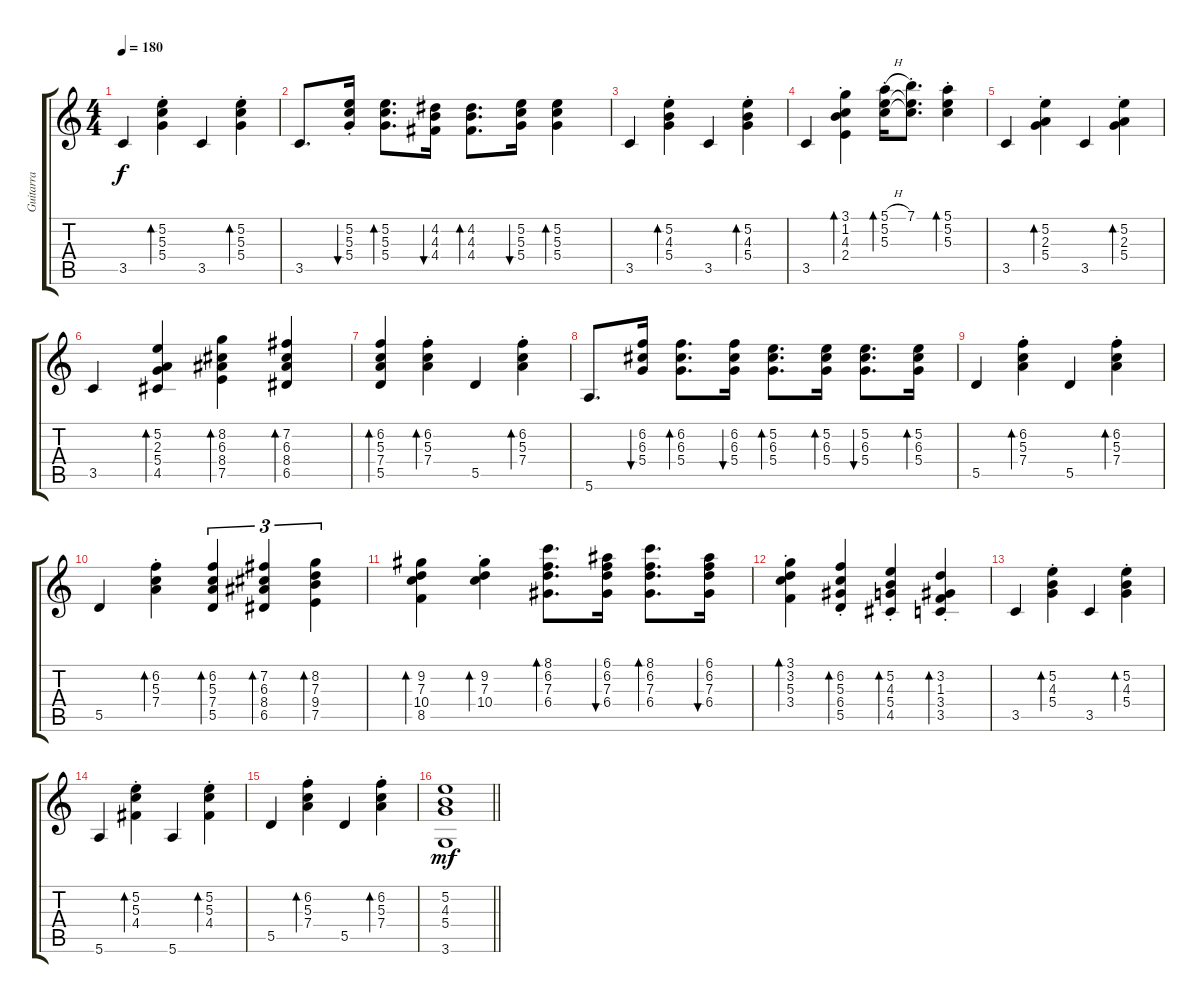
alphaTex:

\track ("Guitarra" "Guitarra") {instrument electricguitarjazz}
\staff {score tabs}
\tuning (E4 B3 G3 D3 A2 E2) {hide}
\ts (4 4)
\tempo 180
\clef g2
\ks c
3.5.4{dy f} (5.2{st} 5.3{st} 5.4{st}).4{bd 60} 3.5.4 (5.2{st} 5.3{st} 5.4{st}).4{bd 60} |
3.5.8{d} (5.2{st} 5.3{st} 5.4{st}).16{bu 60} (5.2 5.3 5.4).8{d bd 60} (4.2 4.3 4.4).16{bu 60} (4.2 4.3 4.4).8{d bd 60} (5.2 5.3 5.4).16{bu 60} (5.2 5.3 5.4).4{bd 60} |
3.5.4 (5.2{st} 4.3{st} 5.4{st}).4{bd 60} 3.5.4 (5.2{st} 4.3{st} 5.4{st}).4{bd 60} |
3.5.4 (3.1 1.2{st} 4.3{st} 2.4{st}).4{bd 60} (5.1{h st} 5.2{st} 5.3{st}).16{bd 60} (7.1{st} 5.2{t} 5.3{t}).8{d} (5.1 5.2{st} 5.3{st}).4{bd 60} |
3.5.4 (5.2{st} 2.3{st} 5.4{st}).4{bd 60} 3.5.4 (5.2{st} 2.3{st} 5.4{st}).4{bd 60} |
3.5.4 (5.2 2.3 5.4 4.5).4{bd 60} (8.2 6.3 8.4 7.5).4{bd 60} (7.2 6.3 8.4 6.5).4{bd 60} |
(6.2 5.3 7.4 5.5).4{bd 60} (6.2{st} 5.3{st} 7.4{st}).4{bd 60} 5.5.4 (6.2{st} 5.3{st} 7.4{st}).4{bd 60} |
5.6.8{d} (6.2 6.3 5.4).16{bu 60} (6.2 6.3 5.4).8{d bd 60} (6.2 6.3 5.4).16{bu 60} (5.2 6.3 5.4).8{d bd 60} (5.2 6.3 5.4).16{bd 60} (5.2 6.3 5.4).8{d bu 60} (5.2 6.3 5.4).16{bd 60} |
5.5.4 (6.2{st} 5.3{st} 7.4{st}).4{bd 60} 5.5.4 (6.2{st} 5.3{st} 7.4{st}).4{bd 60} |
5.5.4 (6.2{st} 5.3{st} 7.4{st}).4{bd 60} (6.2 5.3 7.4 5.5).4{tu (3 2) bd 60} (7.2 6.3 8.4 6.5).4{tu (3 2) bd 60} (8.2 7.3 9.4 7.5).4{tu (3 2) bd 60} |
(9.2 7.3 10.4 8.5).4{bd 60} (9.2{st} 7.3{st} 10.4{st}).4{bd 60} (8.1 6.2 7.3 6.4).8{d bd 60} (6.1 6.2 7.3 6.4).16{bu 60} (8.1 6.2 7.3 6.4).8{d bd 60} (6.1 6.2 7.3 6.4).16{bu 60} |
(3.1{st} 3.2{st} 5.3{st} 3.4{st}).4{bd 60} (6.2{st} 5.3{st} 6.4{st} 5.5{st}).4{bd 60} (5.2{st} 4.3{st} 5.4{st} 4.5{st}).4{bd 60} (3.2{st} 1.3{st} 3.4{st} 3.5{st}).4{bd 60} |
3.5.4 (5.2{st} 4.3{st} 5.4{st}).4{bd 60} 3.5.4 (5.2{st} 4.3{st} 5.4{st}).4{bd 60} |
5.6.4 (5.2{st} 5.3{st} 4.4{st}).4{bd 60} 5.6.4 (5.2{st} 5.3{st} 4.4{st}).4{bd 60} |
5.5.4 (6.2{st} 5.3{st} 7.4{st}).4{bd 60} 5.5.4 (6.2{st} 5.3{st} 7.4{st}).4{bd 60} |
\barLineRight lightlight
(5.2 4.3 5.4 3.6).1{dy mf}
